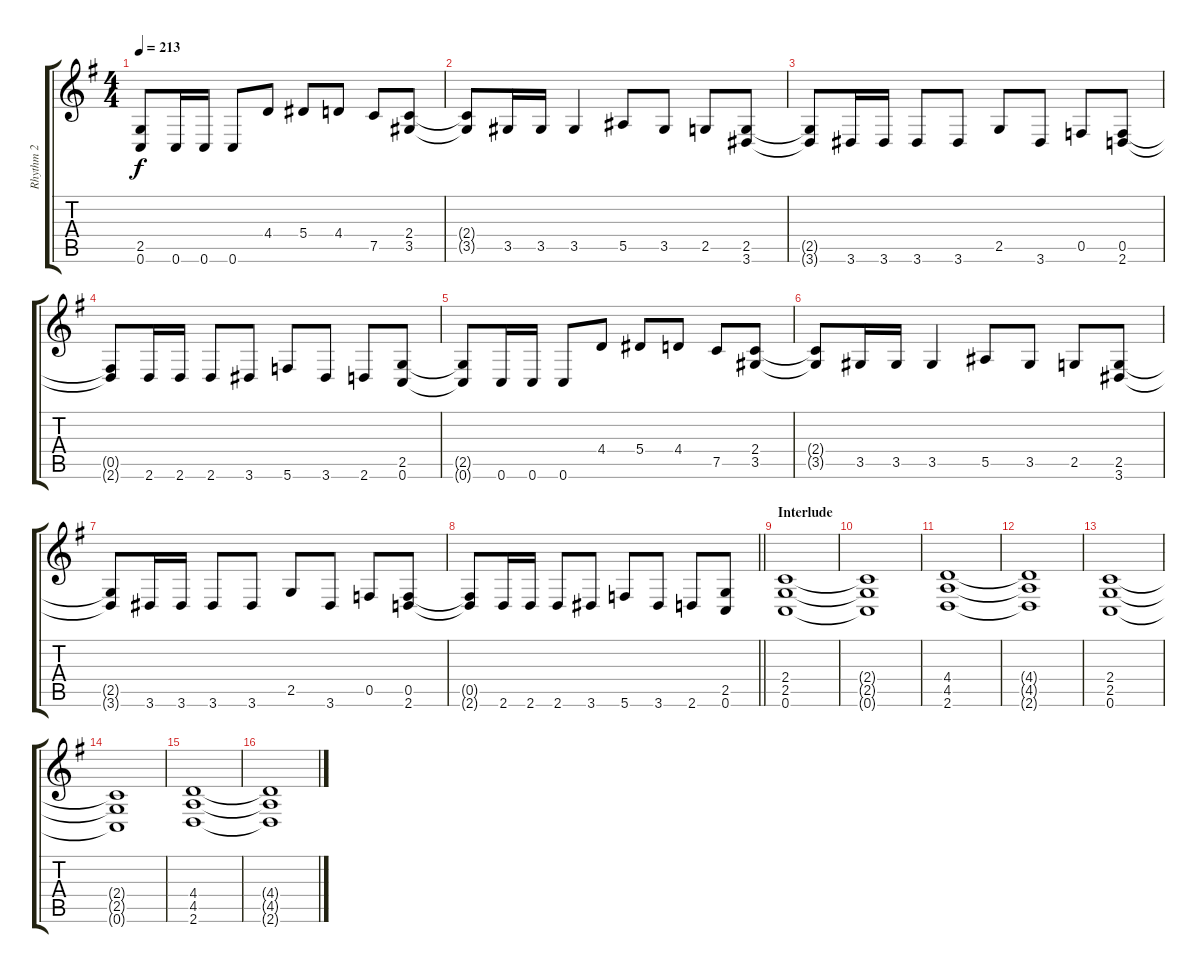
\track ("Rhythm 2" "Rhythm 2") {instrument distortionguitar}
\staff {score tabs}
\tuning (C4 G3 Eb3 Bb2 F2 C2) {hide}
\ts (4 4)
\tempo 213
\clef g2
\ks eminor
(2.5{t} 0.6{t}).8{dy f} 0.6.16 0.6.16 0.6.8 4.4.8 5.4.8 4.4.8 7.5.8 (2.4 3.5).8 |
(2.4{t} 3.5{t}).8 3.5.16 3.5.16 3.5.4 5.5.8 3.5.8 2.5.8 (2.5 3.6).8 |
(2.5{t} 3.6{t}).8 3.6.16 3.6.16 3.6.8 3.6.8 2.5.8 3.6.8 0.5.8 (0.5 2.6).8 |
(0.5{t} 2.6{t}).8 2.6.16 2.6.16 2.6.8 3.6.8 5.6.8 3.6.8 2.6.8 (2.5 0.6).8 |
(2.5{t} 0.6{t}).8 0.6.16 0.6.16 0.6.8 4.4.8 5.4.8 4.4.8 7.5.8 (2.4 3.5).8 |
(2.4{t} 3.5{t}).8 3.5.16 3.5.16 3.5.4 5.5.8 3.5.8 2.5.8 (2.5 3.6).8 |
(2.5{t} 3.6{t}).8 3.6.16 3.6.16 3.6.8 3.6.8 2.5.8 3.6.8 0.5.8 (0.5 2.6).8 |
\barLineRight lightlight
(0.5{t} 2.6{t}).8 2.6.16 2.6.16 2.6.8 3.6.8 5.6.8 3.6.8 2.6.8 (2.5 0.6).8 |
\section ("" "Interlude")
(2.4 2.5 0.6).1 |
(2.4{t} 2.5{t} 0.6{t}).1 |
(4.4 4.5 2.6).1 |
(4.4{t} 4.5{t} 2.6{t}).1 |
(2.4 2.5 0.6).1 |
(2.4{t} 2.5{t} 0.6{t}).1 |
(4.4 4.5 2.6).1 |
(4.4{t} 4.5{t} 2.6{t}).1
